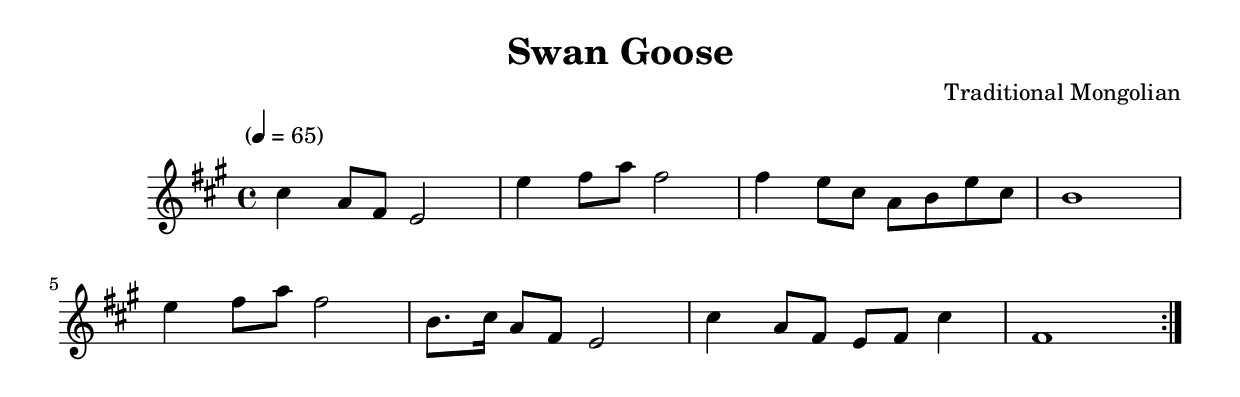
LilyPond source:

\version "2.18.2"
\header {
	title = "Swan Goose"
	composer = "Traditional Mongolian"
}

flute = \new Staff {
	\set Staff.midiInstrument = #"flute"
	\override Score.MetronomeMark.padding = #3
	\new Voice = "melody"  {
		\relative c'' {
			\clef treble
			\key a \major
			\time 4/4
			\tempo "" 4 = 65

			\repeat volta 2 {

				cis4 a8 fis e2 | e'4 fis8 a fis2 | fis4 e8 cis a b e cis | b1 | \break
				e4 fis8 a fis2 | b,8. cis16 a8 fis8 e2 | cis'4 a8 fis e fis cis'4 | fis,1 | \break

			}

			%\bar "|."  % don't use bar when the repeat is at the end.
		}
	}
}

\score {
	<<
		\flute
	>>
	\layout { }
}
\score {
	\unfoldRepeats
	<<
		\flute
	>>
	\midi { }
}
